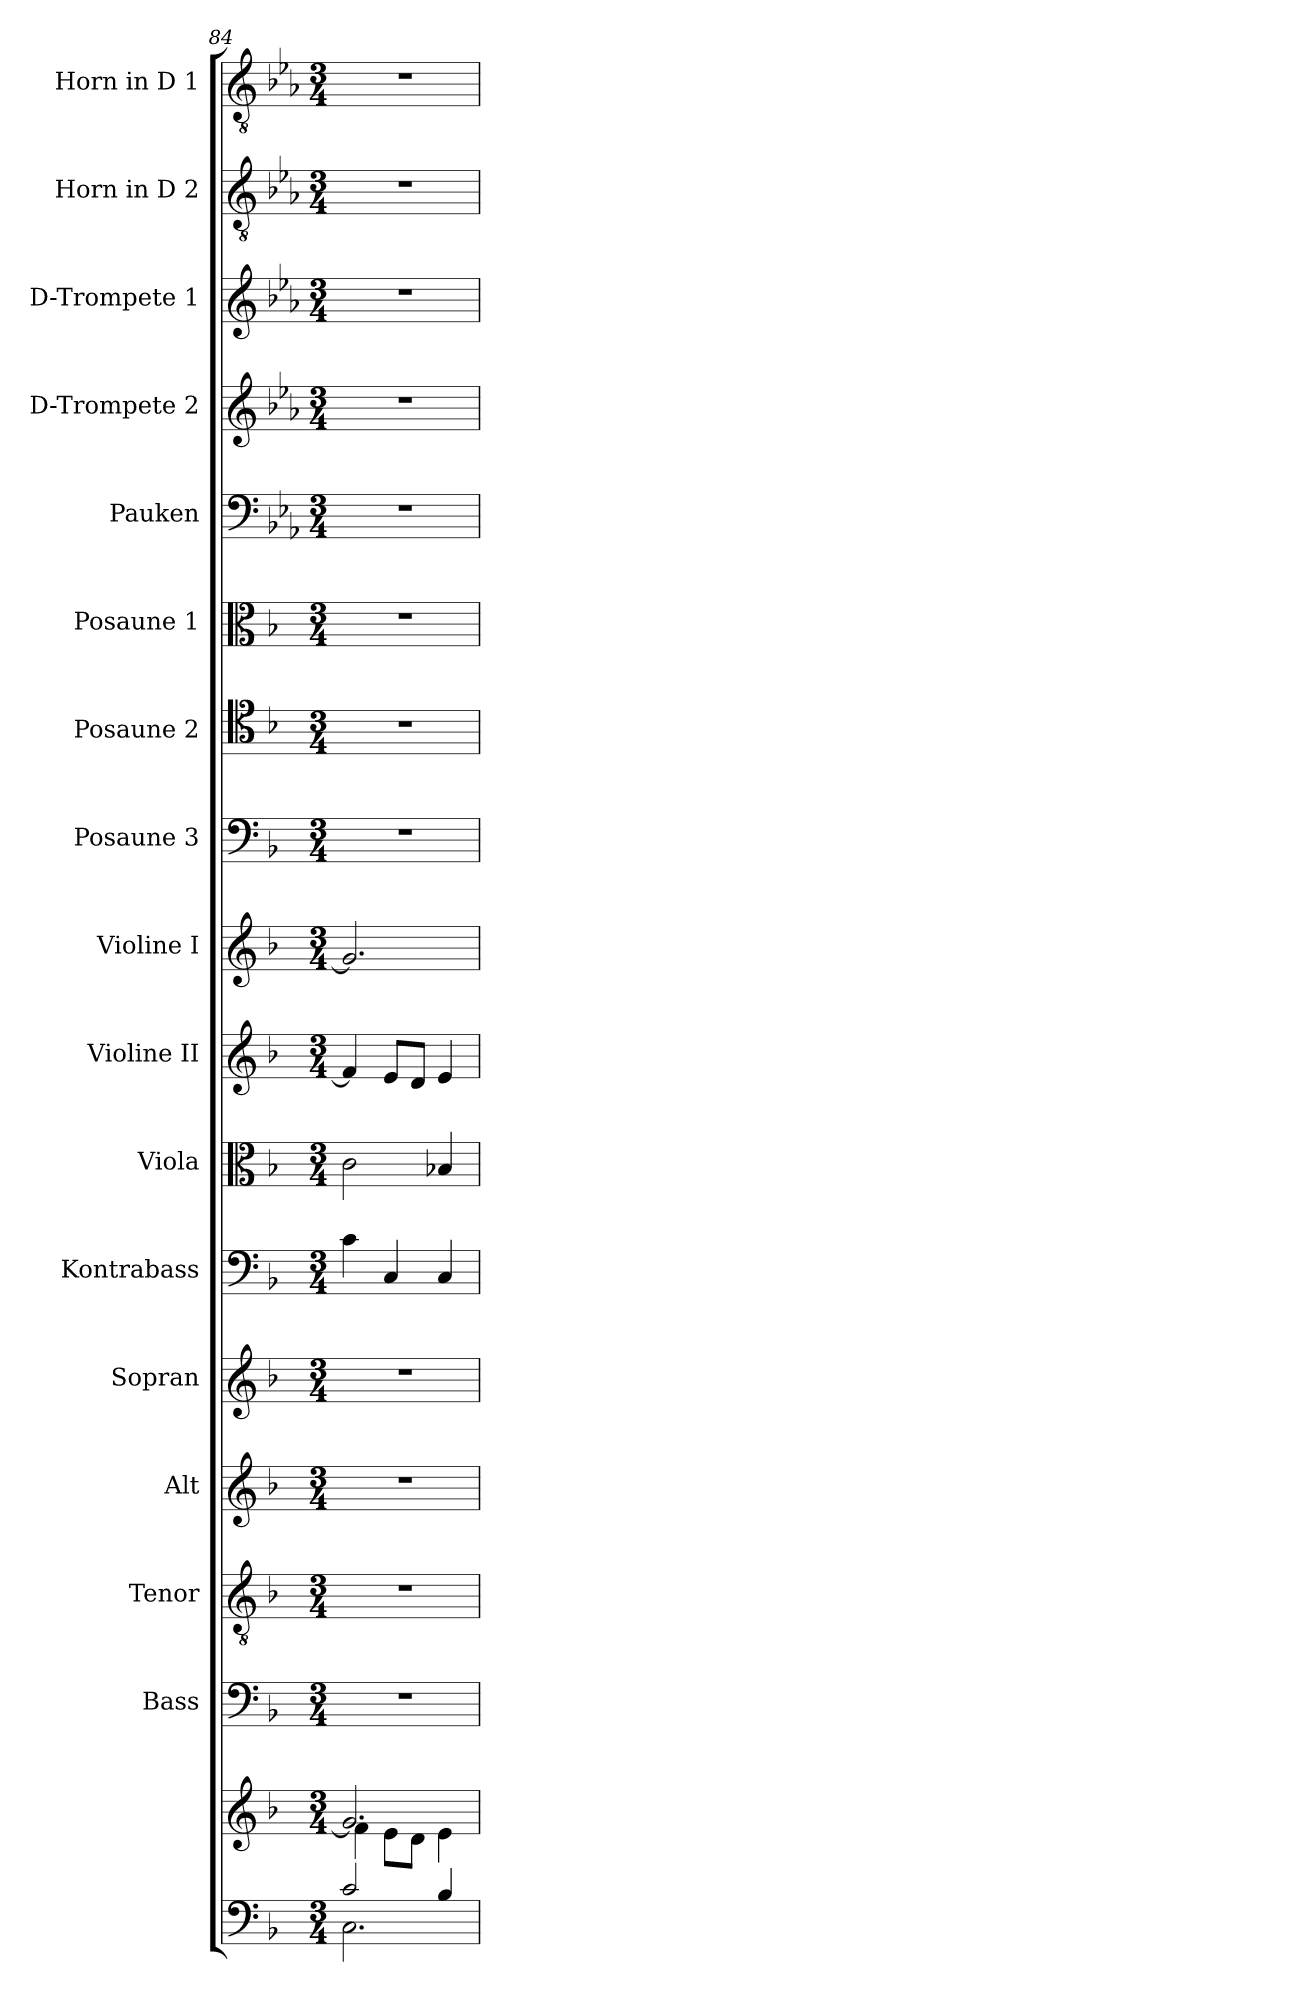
**kern	**kern	**kern	**kern	**kern	**kern	**kern	**kern	**kern	**kern	**kern	**kern	**kern	**kern	**kern	**kern	**kern	**kern
*part17	*part17	*part16	*part15	*part14	*part13	*part12	*part11	*part10	*part9	*part8	*part7	*part6	*part5	*part4	*part3	*part2	*part1
*staff18	*staff17	*staff16	*staff15	*staff14	*staff13	*staff12	*staff11	*staff10	*staff9	*staff8	*staff7	*staff6	*staff5	*staff4	*staff3	*staff2	*staff1
*	*	*I"Bass	*I"Tenor	*I"Alt	*I"Sopran	*I"Kontrabass	*I"Viola	*I"Violine II	*I"Violine I	*I"Posaune 3	*I"Posaune 2	*I"Posaune 1	*I"Pauken	*I"D-Trompete 2	*I"D-Trompete 1	*I"Horn in D 2	*I"Horn in D 1
*	*	*I'B.	*I'T.	*I'A.	*I'S.	*I'Kb.	*I'Vla.	*I'Vl. II	*I'Vl. I	*I'Pos. 3	*I'Pos. 2	*I'Pos. 1	*I'Pk.	*I'D Trp. 2	*I'D Trp. 1	*I'Hrn. 2	*I'Hrn. 1
*clefF4	*clefG2	*clefF4	*clefGv2	*clefG2	*clefG2	*clefF4	*clefC3	*clefG2	*clefG2	*clefF4	*clefC4	*clefC3	*clefF4	*clefG2	*clefG2	*clefGv2	*clefGv2
*	*	*	*	*	*	*ITrd7c12	*	*	*	*	*	*	*ITrd-1c-2	*ITrd-1c-2	*ITrd-1c-2	*ITrd-1c-2	*ITrd-1c-2
*k[b-]	*k[b-]	*k[b-]	*k[b-]	*k[b-]	*k[b-]	*k[b-]	*k[b-]	*k[b-]	*k[b-]	*k[b-]	*k[b-]	*k[b-]	*k[b-]	*k[b-]	*k[b-]	*k[b-]	*k[b-]
*F:	*F:	*F:	*F:	*F:	*F:	*F:	*F:	*F:	*F:	*F:	*F:	*F:	*F:	*F:	*F:	*F:	*F:
*M3/4	*M3/4	*M3/4	*M3/4	*M3/4	*M3/4	*M3/4	*M3/4	*M3/4	*M3/4	*M3/4	*M3/4	*M3/4	*M3/4	*M3/4	*M3/4	*M3/4	*M3/4
=84	=84	=84	=84	=84	=84	=84	=84	=84	=84	=84	=84	=84	=84	=84	=84	=84	=84
*^	*^	*	*	*	*	*	*	*	*	*	*	*	*	*	*	*	*
2c/	2.C\	2.g/]	4f\	2.r	2.r	2.r	2.r	4C\	2c\	4f/]	2.g/]	2.r	2.r	2.r	2.r	2.r	2.r	2.r	2.r
.	.	.	8e\L	.	.	.	.	4CC/	.	8e/L	.	.	.	.	.	.	.	.	.
.	.	.	8d\J	.	.	.	.	.	.	8d/J	.	.	.	.	.	.	.	.	.
4B-/	.	.	4e\	.	.	.	.	4CC/	4B-X/	4e/	.	.	.	.	.	.	.	.	.
*v	*v	*	*	*	*	*	*	*	*	*	*	*	*	*	*	*	*	*	*
*	*v	*v	*	*	*	*	*	*	*	*	*	*	*	*	*	*	*	*
=	=	=	=	=	=	=	=	=	=	=	=	=	=	=	=	=	=
*-	*-	*-	*-	*-	*-	*-	*-	*-	*-	*-	*-	*-	*-	*-	*-	*-	*-
